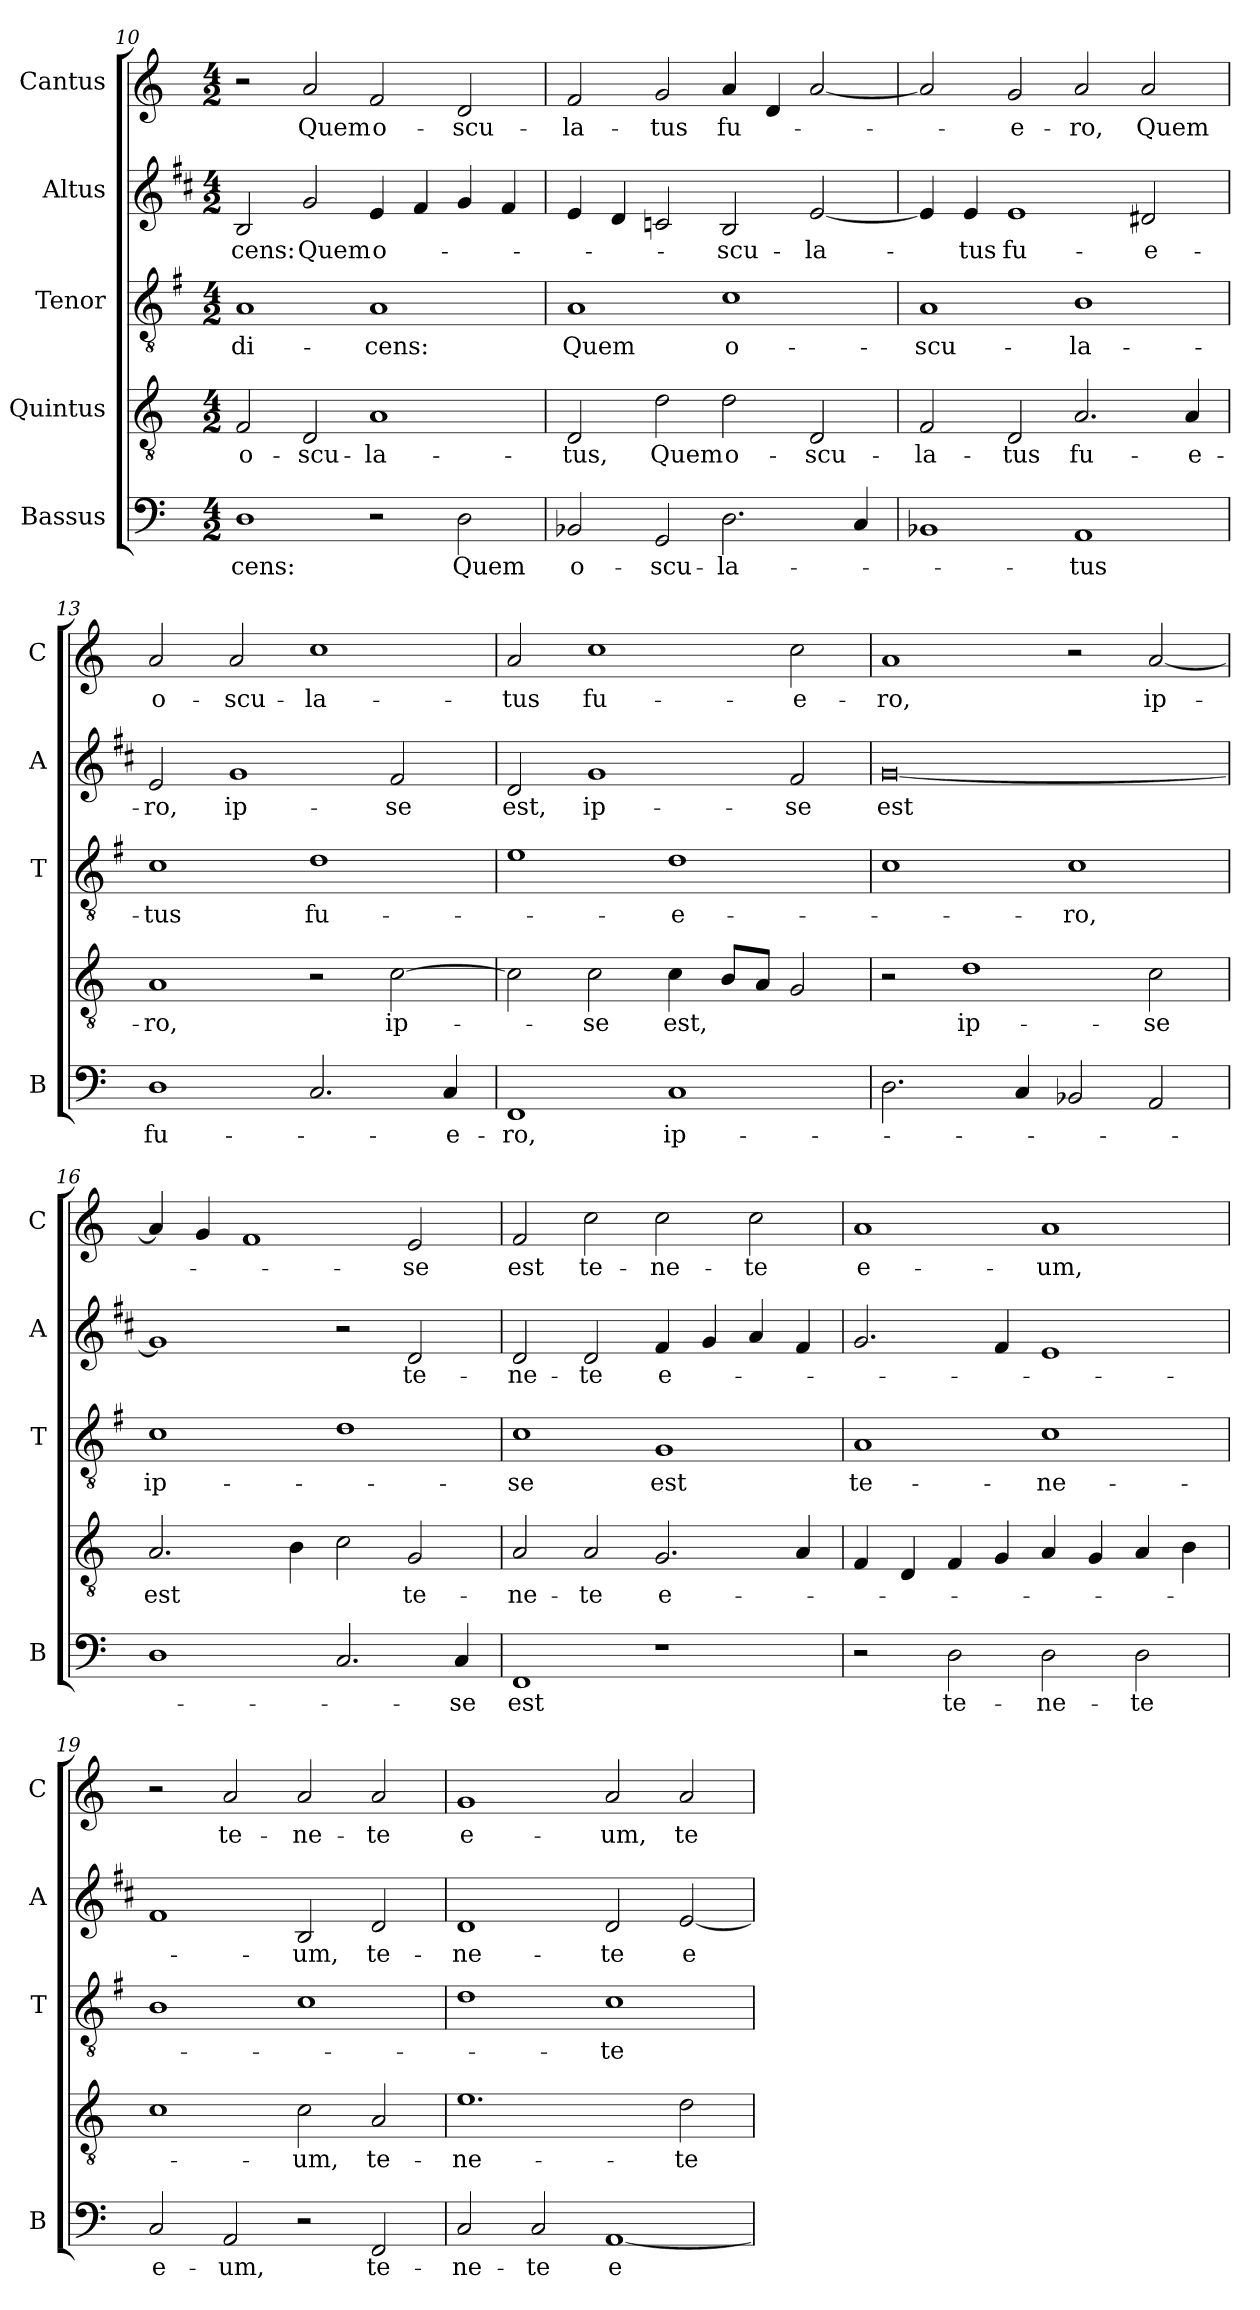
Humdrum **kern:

**kern	**text	**kern	**text	**kern	**text	**kern	**text	**kern	**text
*part5	*part5	*part4	*part4	*part3	*part3	*part2	*part2	*part1	*part1
*staff5	*staff5	*staff4	*staff4	*staff3	*staff3	*staff2	*staff2	*staff1	*staff1
*I"Bassus	*	*I"Quintus	*	*I"Tenor	*	*I"Altus	*	*I"Cantus	*
*I'B	*	*	*	*I'T	*	*I'A	*	*I'C	*
*clefF4	*	*clefGv2	*	*clefGv2	*	*clefG2	*	*clefG2	*
*	*	*	*	*ITrd4c7	*	*ITrd1c2	*	*	*
*k[]	*	*k[]	*	*k[]	*	*k[]	*	*k[]	*
*C:	*	*C:	*	*C:	*	*C:	*	*C:	*
*M4/2	*	*M4/2	*	*M4/2	*	*M4/2	*	*M4/2	*
=10	=10	=10	=10	=10	=10	=10	=10	=10	=10
!	!LO:LY:b	!	!LO:LY:b	!	!LO:LY:b	!	!LO:LY:b	!	!
1D	-cens:	2F/	o-	1D	di-	2A/	-cens:	2r	.
!	!	!	!LO:LY:b	!	!	!	!LO:LY:b	!	!LO:LY:b
.	.	2D/	-scu-	.	.	2f/	Quem	2a/	Quem
!	!	!	!LO:LY:b	!	!LO:LY:b	!	!LO:LY:b	!	!LO:LY:b
2r	.	1A	-la-	1D	-cens:	4d/	o-	2f/	o-
.	.	.	.	.	.	4e/	.	.	.
!	!LO:LY:b	!	!	!	!	!	!	!	!LO:LY:b
2D\	Quem	.	.	.	.	4f/	.	2d/	-scu-
.	.	.	.	.	.	4e/	.	.	.
!!LO:LB:g=z
=11	=11	=11	=11	=11	=11	=11	=11	=11	=11
!	!LO:LY:b	!	!LO:LY:b	!	!LO:LY:b	!	!	!	!LO:LY:b
2BB-X/	o-	2D/	-tus,	1D	Quem	4d/	.	2f/	-la-
.	.	.	.	.	.	4c/	.	.	.
!	!LO:LY:b	!	!LO:LY:b	!	!	!	!	!	!LO:LY:b
2GG/	-scu-	2d\	Quem	.	.	2B-X/	.	2g/	-tus
!	!LO:LY:b	!	!LO:LY:b	!	!LO:LY:b	!	!LO:LY:b	!	!LO:LY:b
2.D\	-la-	2d\	o-	1F	o-	2A/	-scu-	4a/	fu-
.	.	.	.	.	.	.	.	4d/	.
!	!	!	!LO:LY:b	!	!	!	!LO:LY:b	!	!
.	.	2D/	-scu-	.	.	[2d/	-la-	[2a/	.
4C/	.	.	.	.	.	.	.	.	.
=12	=12	=12	=12	=12	=12	=12	=12	=12	=12
!	!	!	!LO:LY:b	!	!LO:LY:b	!	!	!	!
1BB-X	.	2F/	-la-	1D	-scu-	4d/]	.	2a/]	.
!	!	!	!	!	!	!	!LO:LY:b	!	!
.	.	.	.	.	.	4d/	-tus	.	.
!	!	!	!LO:LY:b	!	!	!	!LO:LY:b	!	!LO:LY:b
.	.	2D/	-tus	.	.	1d	fu-	2g/	-e-
!	!LO:LY:b	!	!LO:LY:b	!	!LO:LY:b	!	!	!	!LO:LY:b
1AA	-tus	2.A/	fu-	1E	-la-	.	.	2a/	-ro,
!	!	!	!	!	!	!	!LO:LY:b	!	!LO:LY:b
.	.	.	.	.	.	2c#X/	-e-	2a/	Quem
!	!	!	!LO:LY:b	!	!	!	!	!	!
.	.	4A/	-e-	.	.	.	.	.	.
=13	=13	=13	=13	=13	=13	=13	=13	=13	=13
!	!LO:LY:b	!	!LO:LY:b	!	!LO:LY:b	!	!LO:LY:b	!	!LO:LY:b
1D	fu-	1A	-ro,	1F	-tus	2d/	-ro,	2a/	o-
!	!	!	!	!	!	!	!LO:LY:b	!	!LO:LY:b
.	.	.	.	.	.	1f	ip-	2a/	-scu-
!	!	!	!	!	!LO:LY:b	!	!	!	!LO:LY:b
2.C/	.	2r	.	1G	fu-	.	.	1cc	-la-
!	!	!	!LO:LY:b	!	!	!	!LO:LY:b	!	!
.	.	[2c\	ip-	.	.	2e/	-se	.	.
!	!LO:LY:b	!	!	!	!	!	!	!	!
4C/	-e-	.	.	.	.	.	.	.	.
=14	=14	=14	=14	=14	=14	=14	=14	=14	=14
!	!LO:LY:b	!	!	!	!	!	!LO:LY:b	!	!LO:LY:b
1FF	-ro,	2c\]	.	1A	.	2c/	est,	2a/	-tus
!	!	!	!LO:LY:b	!	!	!	!LO:LY:b	!	!LO:LY:b
.	.	2c\	-se	.	.	1f	ip-	1cc	fu-
!	!LO:LY:b	!	!LO:LY:b	!	!LO:LY:b	!	!	!	!
1C	ip-	4c\	est,	1G	-e-	.	.	.	.
.	.	8B/L	.	.	.	.	.	.	.
.	.	8A/J	.	.	.	.	.	.	.
!	!	!	!	!	!	!	!LO:LY:b	!	!LO:LY:b
.	.	2G/	.	.	.	2e/	-se	2cc\	-e-
=15	=15	=15	=15	=15	=15	=15	=15	=15	=15
!	!	!	!	!	!	!	!LO:LY:b	!	!LO:LY:b
2.D\	.	2r	.	1F	.	[0f	est	1a	-ro,
!	!	!	!LO:LY:b	!	!	!	!	!	!
.	.	1d	ip-	.	.	.	.	.	.
4C/	.	.	.	.	.	.	.	.	.
!	!	!	!	!	!LO:LY:b	!	!	!	!
2BB-X/	.	.	.	1F	-ro,	.	.	2r	.
!	!	!	!LO:LY:b	!	!	!	!	!	!LO:LY:b
2AA/	.	2c\	-se	.	.	.	.	[2a/	ip-
!!LO:PB:g=z
=16	=16	=16	=16	=16	=16	=16	=16	=16	=16
!	!	!	!LO:LY:b	!	!LO:LY:b	!	!	!	!
1D	.	2.A/	est	1F	ip-	1f]	.	4a/]	.
.	.	.	.	.	.	.	.	4g/	.
.	.	.	.	.	.	.	.	1f	.
.	.	4B\	.	.	.	.	.	.	.
2.C/	.	2c\	.	1G	.	2r	.	.	.
!	!	!	!LO:LY:b	!	!	!	!LO:LY:b	!	!LO:LY:b
.	.	2G/	te-	.	.	2c/	te-	2e/	-se
!	!LO:LY:b	!	!	!	!	!	!	!	!
4C/	-se	.	.	.	.	.	.	.	.
=17	=17	=17	=17	=17	=17	=17	=17	=17	=17
!	!LO:LY:b	!	!LO:LY:b	!	!LO:LY:b	!	!LO:LY:b	!	!LO:LY:b
1FF	est	2A/	-ne-	1F	-se	2c/	-ne-	2f/	est
!	!	!	!LO:LY:b	!	!	!	!LO:LY:b	!	!LO:LY:b
.	.	2A/	-te	.	.	2c/	-te	2cc\	te-
!	!	!	!LO:LY:b	!	!LO:LY:b	!	!LO:LY:b	!	!LO:LY:b
1r	.	2.G/	e-	1C	est	4e/	e-	2cc\	-ne-
.	.	.	.	.	.	4f/	.	.	.
!	!	!	!	!	!	!	!	!	!LO:LY:b
.	.	.	.	.	.	4g/	.	2cc\	-te
.	.	4A/	.	.	.	4e/	.	.	.
=18	=18	=18	=18	=18	=18	=18	=18	=18	=18
!	!	!	!	!	!LO:LY:b	!	!	!	!LO:LY:b
2r	.	4F/	.	1D	te-	2.f/	.	1a	e-
.	.	4D/	.	.	.	.	.	.	.
!	!LO:LY:b	!	!	!	!	!	!	!	!
2D\	te-	4F/	.	.	.	.	.	.	.
.	.	4G/	.	.	.	4e/	.	.	.
!	!LO:LY:b	!	!	!	!LO:LY:b	!	!	!	!LO:LY:b
2D\	-ne-	4A/	.	1F	-ne-	1d	.	1a	-um,
.	.	4G/	.	.	.	.	.	.	.
!	!LO:LY:b	!	!	!	!	!	!	!	!
2D\	-te	4A/	.	.	.	.	.	.	.
.	.	4B\	.	.	.	.	.	.	.
=19	=19	=19	=19	=19	=19	=19	=19	=19	=19
!	!LO:LY:b	!	!	!	!	!	!	!	!
2C/	e-	1c	.	1E	.	1e	.	2r	.
!	!LO:LY:b	!	!	!	!	!	!	!	!LO:LY:b
2AA/	-um,	.	.	.	.	.	.	2a/	te-
!	!	!	!LO:LY:b	!	!	!	!LO:LY:b	!	!LO:LY:b
2r	.	2c\	-um,	1F	.	2A/	-um,	2a/	-ne-
!	!LO:LY:b	!	!LO:LY:b	!	!	!	!LO:LY:b	!	!LO:LY:b
2FF/	te-	2A/	te-	.	.	2c/	te-	2a/	-te
!!LO:LB:g=z
=20	=20	=20	=20	=20	=20	=20	=20	=20	=20
!	!LO:LY:b	!	!LO:LY:b	!	!	!	!LO:LY:b	!	!LO:LY:b
2C/	-ne-	1.e	-ne-	1G	.	1c	-ne-	1g	e-
!	!LO:LY:b	!	!	!	!	!	!	!	!
2C/	-te	.	.	.	.	.	.	.	.
!	!LO:LY:b	!	!	!	!LO:LY:b	!	!LO:LY:b	!	!LO:LY:b
[1AA	e-	.	.	1F	-te	2c/	-te	2a/	-um,
!	!	!	!LO:LY:b	!	!	!	!LO:LY:b	!	!LO:LY:b
.	.	2d\	-te	.	.	[2d/	e-	2a/	te-
=	=	=	=	=	=	=	=	=	=
*-	*-	*-	*-	*-	*-	*-	*-	*-	*-
